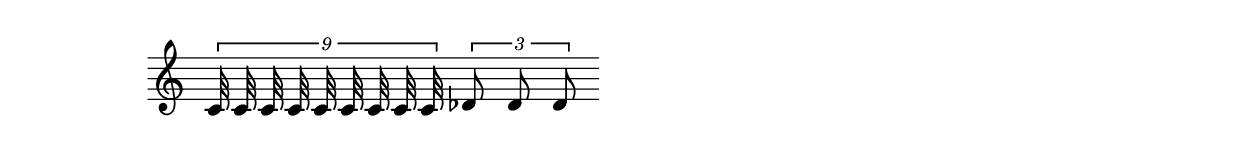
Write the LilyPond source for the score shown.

#(ly:set-option 'midi-extension "mid")
\version "2.12.3"
\include "english.ly"
\header{


}
%{

%}
melody = {
\once \override Staff.TimeSignature #'stencil = ##f
\clef treble
\key c \major
\autoBeamOn
\cadenzaOn


 \times 8/9{ c'32 c'32 c'32 c'32 c'32 c'32 c'32 c'32 c'32 }  \times 2/3{ df'8 df'8 df'8 }  \break

}


text = \lyricmode {
            
}

\score{

<<
\new Voice = "one" {
\melody
}
\new Lyrics \lyricsto "one" \text
>>
\layout {
\context {
\Score
\remove "Bar_number_engraver"
}
}
\midi {
\context {
\Score
tempoWholesPerMinute = #(ly:make-moment 200 4)
}
}
}